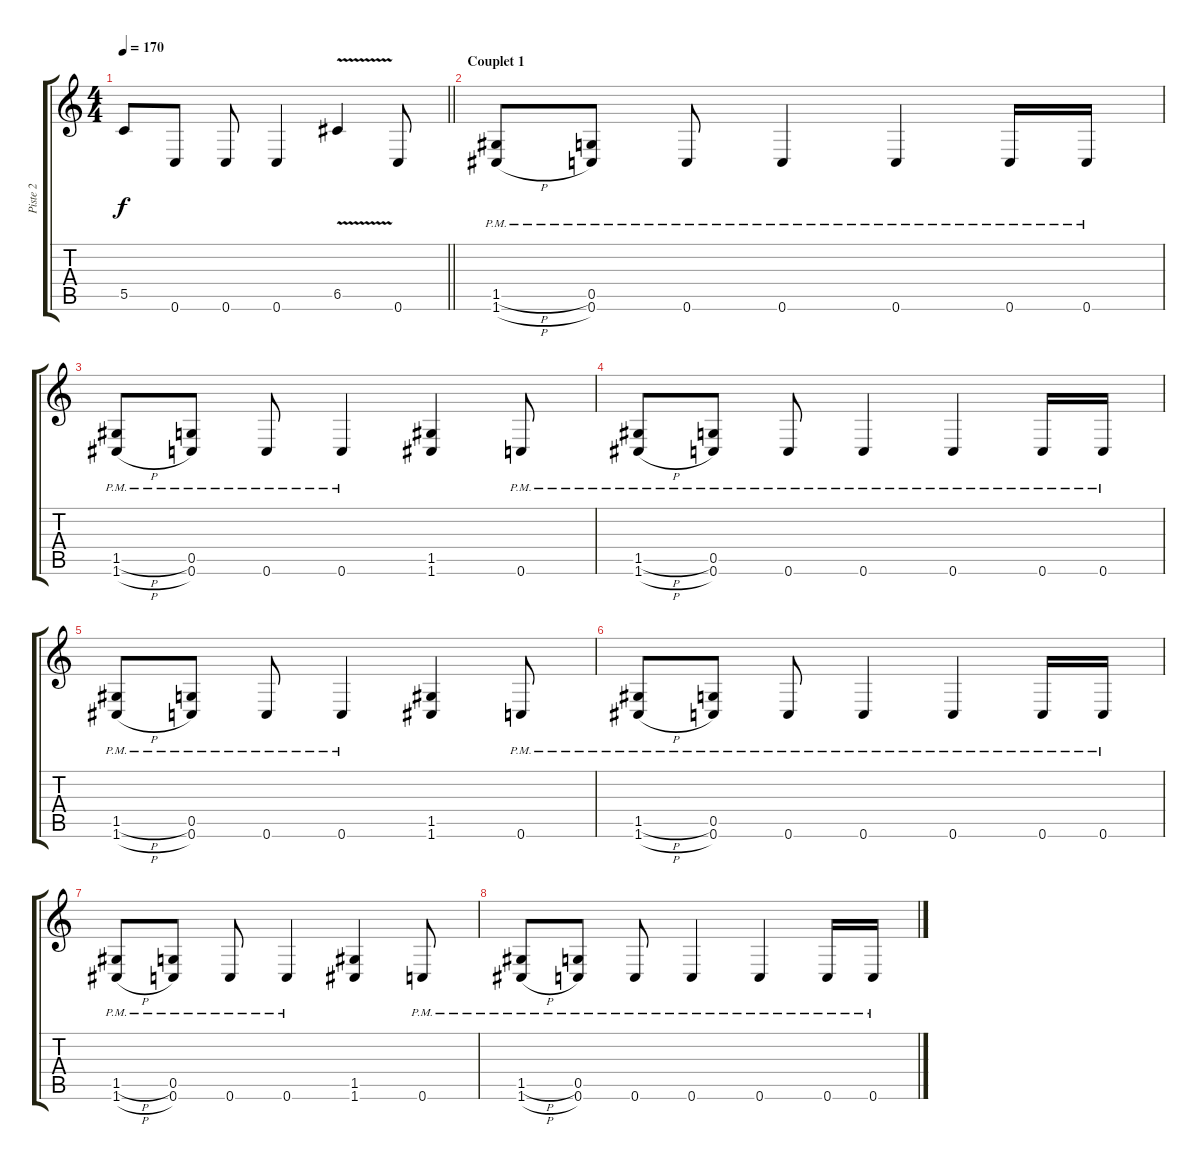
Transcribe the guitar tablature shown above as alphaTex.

\track ("Piste 2" "Piste 2") {instrument distortionguitar}
\staff {score tabs}
\tuning (D4 A3 F3 C3 G2 C2) {hide}
\ts (4 4)
\tempo 170
\clef g2
\barLineRight lightlight
\ks c
5.5.8{dy f} 0.6.8 0.6.8 0.6.4 6.5{v}.4 0.6.8 |
\section ("" "Couplet 1")
(1.5{h pm} 1.6{h pm}).8 (0.5 0.6{pm}).8 0.6{pm}.8 0.6{pm}.4 0.6{pm}.4 0.6{pm}.16 0.6{pm}.16 |
(1.5{h pm} 1.6{h pm}).8 (0.5 0.6{pm}).8 0.6{pm}.8 0.6{pm}.4 (1.5 1.6).4 0.6{pm}.8 |
(1.5{h pm} 1.6{h pm}).8 (0.5 0.6{pm}).8 0.6{pm}.8 0.6{pm}.4 0.6{pm}.4 0.6{pm}.16 0.6{pm}.16 |
(1.5{h pm} 1.6{h pm}).8 (0.5 0.6{pm}).8 0.6{pm}.8 0.6{pm}.4 (1.5 1.6).4 0.6{pm}.8 |
(1.5{h pm} 1.6{h pm}).8 (0.5 0.6{pm}).8 0.6{pm}.8 0.6{pm}.4 0.6{pm}.4 0.6{pm}.16 0.6{pm}.16 |
(1.5{h pm} 1.6{h pm}).8 (0.5 0.6{pm}).8 0.6{pm}.8 0.6{pm}.4 (1.5 1.6).4 0.6{pm}.8 |
(1.5{h pm} 1.6{h pm}).8 (0.5 0.6{pm}).8 0.6{pm}.8 0.6{pm}.4 0.6{pm}.4 0.6{pm}.16 0.6{pm}.16
